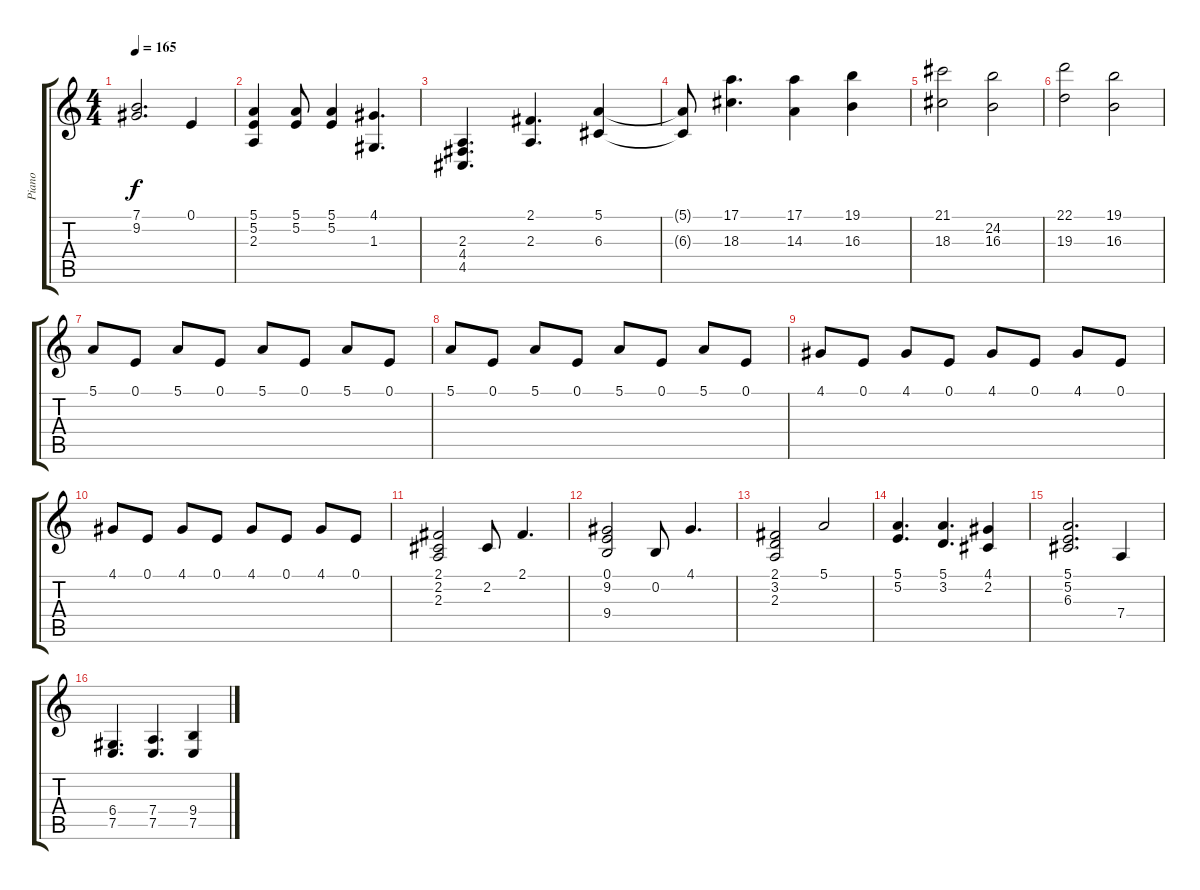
\track ("Piano" "Piano") {instrument acousticgrandpiano}
\staff {score tabs}
\tuning (E4 B3 G3 D3 A2 E2) {hide}
\ts (4 4)
\tempo 165
\clef g2
\ks c
(7.1 9.2).2{d dy f} 0.1.4 |
(5.1 5.2 2.3).4 (5.1 5.2).8 (5.1 5.2).4 (4.1 1.3).4{d} |
(2.3 4.4 4.5).4{d} (2.1 2.3).4{d} (5.1 6.3).4 |
(5.1{t} 6.3{t}).8 (17.1 18.3).4{d} (17.1 14.3).4 (19.1 16.3).4 |
(21.1 18.3).2 (24.2 16.3).2 |
(22.1 19.3).2 (19.1 16.3).2 |
5.1.8 0.1.8 5.1.8 0.1.8 5.1.8 0.1.8 5.1.8 0.1.8 |
5.1.8 0.1.8 5.1.8 0.1.8 5.1.8 0.1.8 5.1.8 0.1.8 |
4.1.8 0.1.8 4.1.8 0.1.8 4.1.8 0.1.8 4.1.8 0.1.8 |
4.1.8 0.1.8 4.1.8 0.1.8 4.1.8 0.1.8 4.1.8 0.1.8 |
(2.1 2.2 2.3).2 2.2.8 2.1.4{d} |
(0.1 9.2 9.4).2 0.2.8 4.1.4{d} |
(2.1 3.2 2.3).2 5.1.2 |
(5.1 5.2).4{d} (5.1 3.2).4{d} (4.1 2.2).4 |
(5.1 5.2 6.3).2{d} 7.4.4 |
(6.4 7.5).4{d} (7.4 7.5).4{d} (9.4 7.5).4
